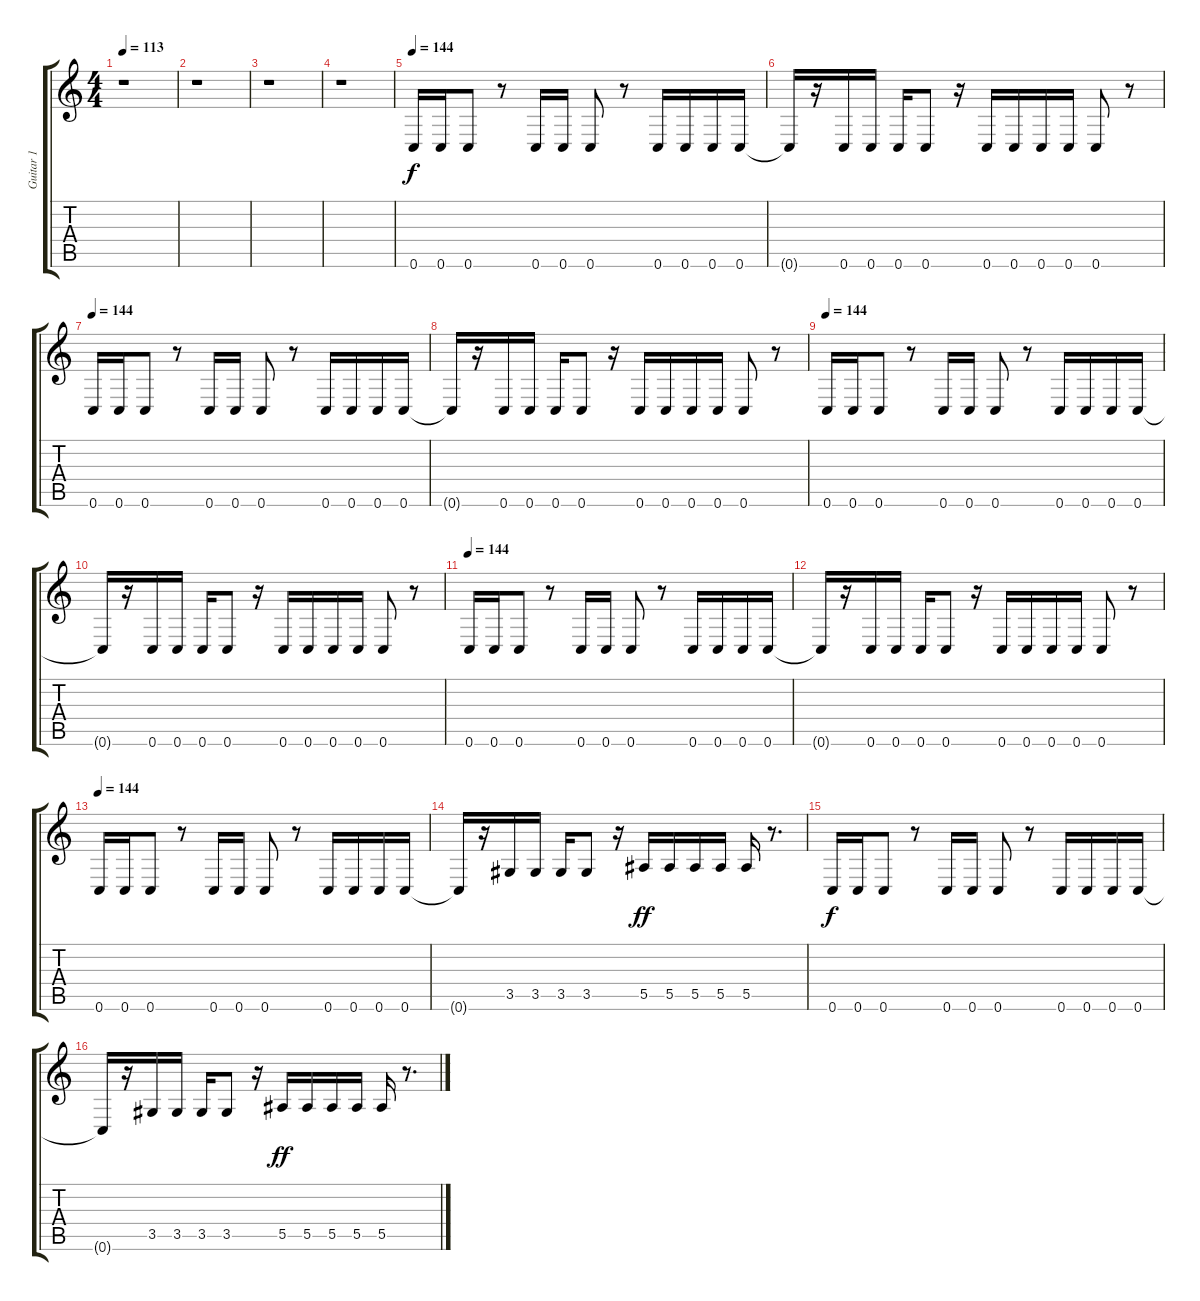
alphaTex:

\track ("Guitar 1" "Guitar 1") {instrument distortionguitar}
\staff {score tabs}
\tuning (C4 G3 Eb3 Bb2 F2 C2) {hide}
\ts (4 4)
\tempo 113
\clef g2
\ks c
r.1{dy f} |
r.1 |
r.1 |
r.1 |
\tempo 144
0.6.16 0.6.16 0.6.8 r.8 0.6.16 0.6.16 0.6.8 r.8 0.6.16 0.6.16 0.6.16 0.6.16 |
0.6{t}.16 r.16 0.6.16 0.6.16 0.6.16 0.6.8 r.16 0.6.16 0.6.16 0.6.16 0.6.16 0.6.8 r.8 |
\tempo 144
0.6.16 0.6.16 0.6.8 r.8 0.6.16 0.6.16 0.6.8 r.8 0.6.16 0.6.16 0.6.16 0.6.16 |
0.6{t}.16 r.16 0.6.16 0.6.16 0.6.16 0.6.8 r.16 0.6.16 0.6.16 0.6.16 0.6.16 0.6.8 r.8 |
\tempo 144
0.6.16 0.6.16 0.6.8 r.8 0.6.16 0.6.16 0.6.8 r.8 0.6.16 0.6.16 0.6.16 0.6.16 |
0.6{t}.16 r.16 0.6.16 0.6.16 0.6.16 0.6.8 r.16 0.6.16 0.6.16 0.6.16 0.6.16 0.6.8 r.8 |
\tempo 144
0.6.16 0.6.16 0.6.8 r.8 0.6.16 0.6.16 0.6.8 r.8 0.6.16 0.6.16 0.6.16 0.6.16 |
0.6{t}.16 r.16 0.6.16 0.6.16 0.6.16 0.6.8 r.16 0.6.16 0.6.16 0.6.16 0.6.16 0.6.8 r.8 |
\section ("" "")
\tempo 144
0.6.16 0.6.16 0.6.8 r.8 0.6.16 0.6.16 0.6.8 r.8 0.6.16 0.6.16 0.6.16 0.6.16 |
0.6{t}.16 r.16 3.5.16 3.5.16 3.5.16 3.5.8 r.16 5.5.16{dy ff} 5.5.16 5.5.16 5.5.16 5.5.16 r.8{d} |
0.6.16{dy f} 0.6.16 0.6.8 r.8 0.6.16 0.6.16 0.6.8 r.8 0.6.16 0.6.16 0.6.16 0.6.16 |
0.6{t}.16 r.16 3.5.16 3.5.16 3.5.16 3.5.8 r.16 5.5.16{dy ff} 5.5.16 5.5.16 5.5.16 5.5.16 r.8{d}
